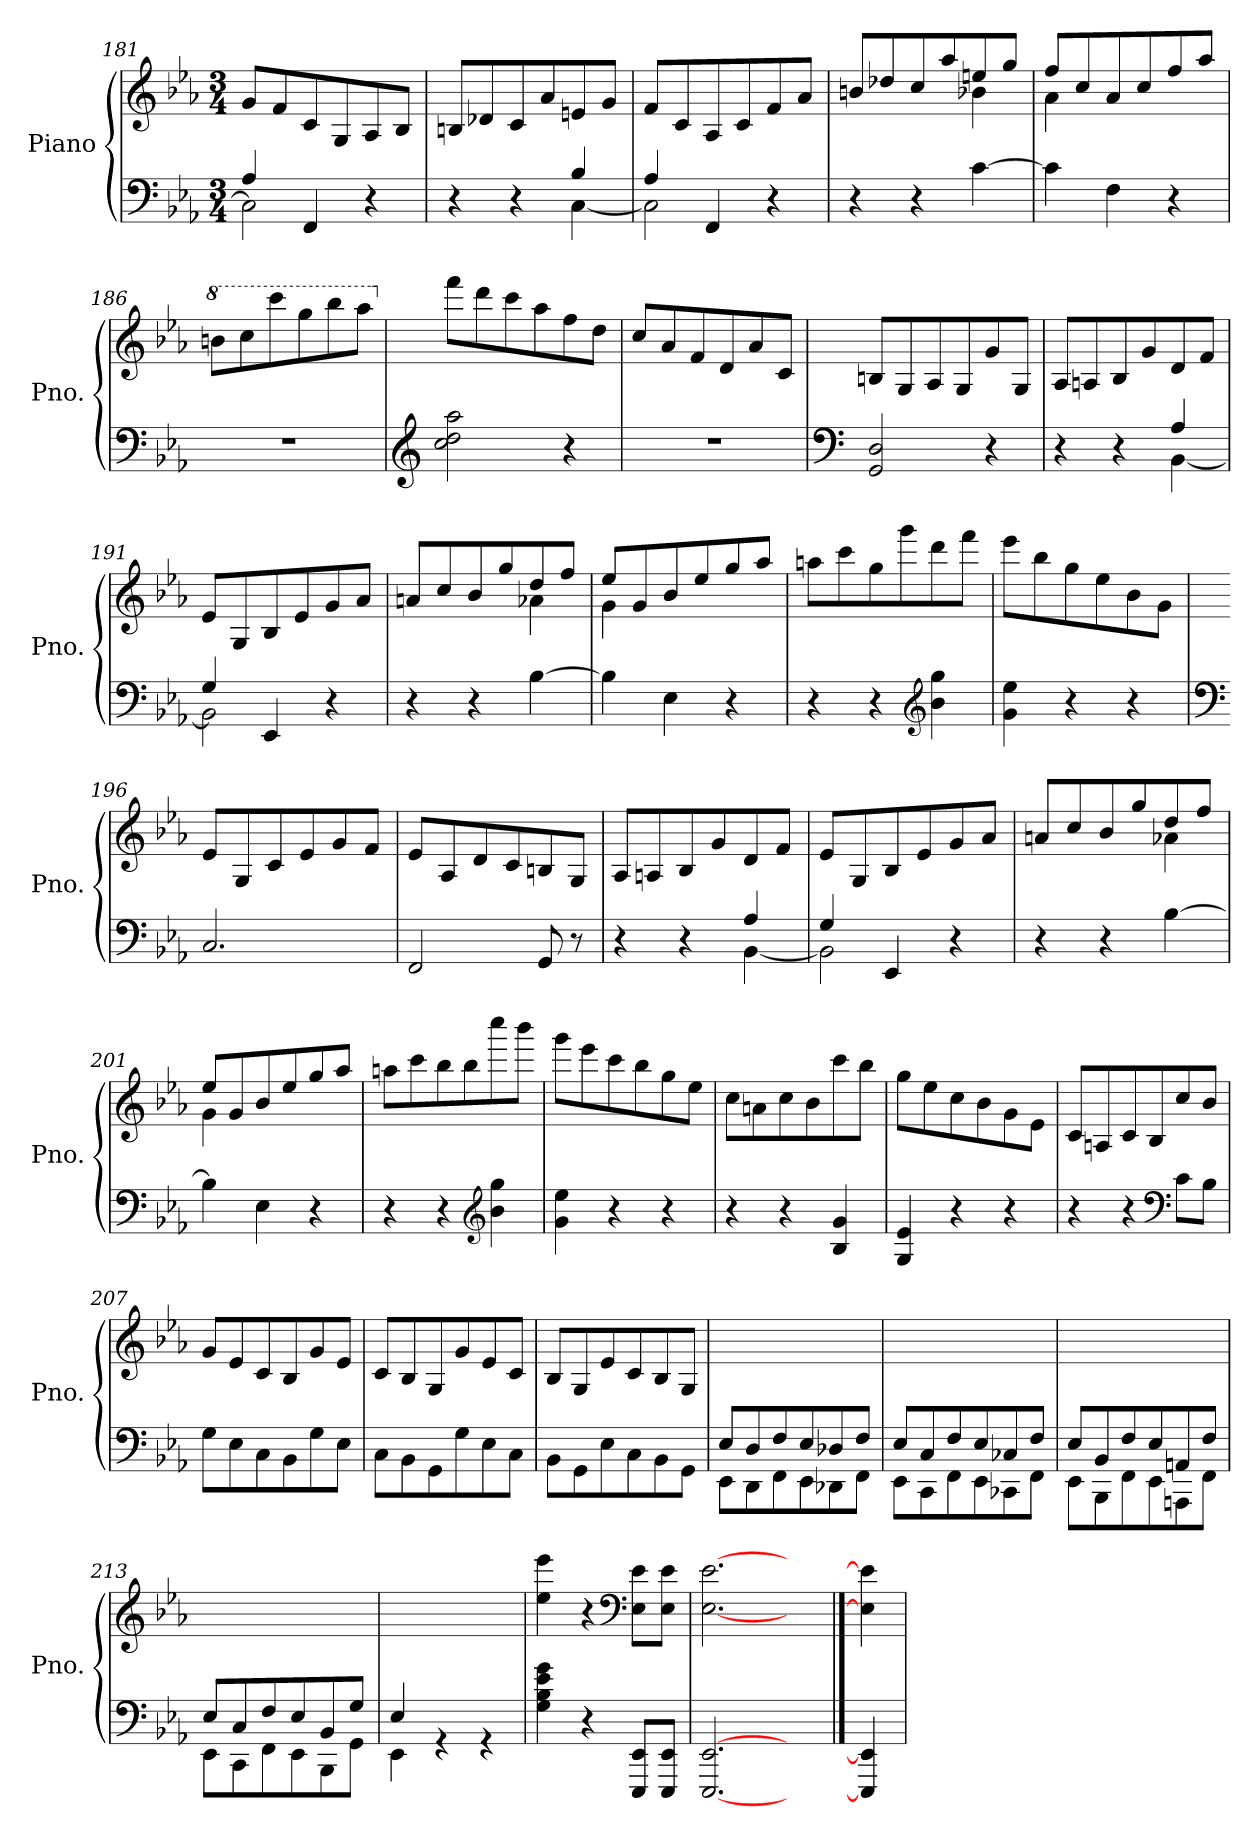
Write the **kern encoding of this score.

**kern	**kern
*part1	*part1
*staff2	*staff1
*I"Piano	*
*I'Pno.	*
!!LO:LB:g=z
*clefF4	*clefG2
*k[b-e-a-]	*k[b-e-a-]
*M3/4	*M3/4
=181	=181
*^	*
4A-/	2C\]	8g/L
.	.	8f/
4FF/	.	8c/
.	.	8G/
4r	4ryy	8A-/
.	.	8B-/J
=182	=182	=182
4r	4ryy	8Bn/L
.	.	8d-X/
4r	4ryy	8c/
.	.	8a-/
4B-/	[4C\	8en/
.	.	8g/J
=183	=183	=183
4A-/	2C\]	8f/L
.	.	8c/
4FF/	.	8A-/
.	.	8c/
4r	4ryy	8f/
.	.	8a-/J
*v	*v	*
=184	=184
*	*^
4r	8bn/L	4ryy
.	8dd-X/	.
4r	8cc/	4ryy
.	8aa-/	.
[4c\	8een/	4b-X\
.	8gg/J	.
=185	=185	=185
4c\]	8ff/L	4a-\
.	8cc/	.
4F\	8a-/	2ryy
.	8cc/	.
4r	8ff/	.
.	8aa-/J	.
*	*v	*v
=186	=186
*	*8va
2.r	8bbn\L
.	8ccc\
.	8cccc\
.	8ggg\
.	8bbb-\
.	8aaa-\J
=187	=187
*clefG2	*
*	*X8va
2cc\ 2dd\ 2aa-\	8fff\L
.	8ddd\
.	8ccc\
.	8aa-\
4r	8ff\
.	8dd\J
!!LO:PB:g=z
=188	=188
2.r	8cc/L
.	8a-/
.	8f/
.	8d/
.	8a-/
.	8c/J
=189	=189
*clefF4	*
2GG/ 2D/	8Bn/L
.	8G/
.	8A-/
.	8G/
4r	8g/
.	8G/J
=190	=190
*^	*
4r	4ryy	8A-/L
.	.	8An/
4r	4ryy	8B-/
.	.	8g/
4A-/	[4BB-\	8d/
.	.	8f/J
=191	=191	=191
4G/	2BB-\]	8e-/L
.	.	8G/
4EE-/	.	8B-/
.	.	8e-/
4r	4ryy	8g/
.	.	8a-/J
*v	*v	*
=192	=192
*	*^
4r	8an/L	4ryy
.	8cc/	.
4r	8b-/	4ryy
.	8gg/	.
[4B-\	8dd/	4a-X\
.	8ff/J	.
=193	=193	=193
4B-\]	8ee-/L	4g\
.	8g/	.
4E-\	8b-/	2ryy
.	8ee-/	.
4r	8gg/	.
.	8aa-/J	.
*	*v	*v
=194	=194
4r	8aan\L
.	8ccc\
4r	8gg\
.	8ggg\
*clefG2	*
4b-\ 4gg\	8ddd\
.	8fff\J
=195	=195
4g\ 4ee-\	8eee-\L
.	8bb-\
4r	8gg\
.	8ee-\
4r	8b-\
.	8g\J
!!LO:LB:g=z
=196	=196
*clefF4	*
2.C/	8e-/L
.	8G/
.	8c/
.	8e-/
.	8g/
.	8f/J
=197	=197
2FF/	8e-/L
.	8A-/
.	8d/
.	8c/
8GG/	8Bn/
8r	8G/J
=198	=198
*^	*
4r	4ryy	8A-/L
.	.	8An/
4r	4ryy	8B-/
.	.	8g/
4A-/	[4BB-\	8d/
.	.	8f/J
=199	=199	=199
4G/	2BB-\]	8e-/L
.	.	8G/
4EE-/	.	8B-/
.	.	8e-/
4r	4ryy	8g/
.	.	8a-/J
*v	*v	*
=200	=200
*	*^
4r	8an/L	4ryy
.	8cc/	.
4r	8b-/	4ryy
.	8gg/	.
[4B-\	8dd/	4a-X\
.	8ff/J	.
=201	=201	=201
4B-\]	8ee-/L	4g\
.	8g/	.
4E-\	8b-/	2ryy
.	8ee-/	.
4r	8gg/	.
.	8aa-/J	.
*	*v	*v
=202	=202
4r	8aan\L
.	8ccc\
4r	8bb-\
.	8bb-\
*clefG2	*
4b-\ 4gg\	8cccc\
.	8bbb-\J
!!LO:LB:g=z
=203	=203
4g\ 4ee-\	8ggg\L
.	8eee-\
4r	8ccc\
.	8bb-\
4r	8gg\
.	8ee-\J
=204	=204
4r	8cc\L
.	8an\
4r	8cc\
.	8b-\
4B-/ 4g/	8ccc\
.	8bb-\J
=205	=205
4G/ 4e-/	8gg\L
.	8ee-\
4r	8cc\
.	8b-\
4r	8g\
.	8e-\J
=206	=206
4r	8c/L
.	8An/
4r	8c/
.	8B-/
*clefF4	*
8c\L	8cc/
8B-\J	8b-/J
=207	=207
8G\L	8g/L
8E-\	8e-/
8C\	8c/
8BB-\	8B-/
8G\	8g/
8E-\J	8e-/J
=208	=208
8C\L	8c/L
8BB-\	8B-/
8GG\	8G/
8G\	8g/
8E-\	8e-/
8C\J	8c/J
=209	=209
8BB-\L	8B-/L
8GG\	8G/
8E-\	8e-/
8C\	8c/
8BB-\	8B-/
8GG\J	8G/J
!!LO:LB:g=z
=210	=210
*^	*
8E-/L	8EE-\L	2.ryy
8D/	8DD\	.
8F/	8FF\	.
8E-/	8EE-\	.
8D-X/	8DD-X\	.
8F/J	8FF\J	.
=211	=211	=211
8E-/L	8EE-\L	2.ryy
8C/	8CC\	.
8F/	8FF\	.
8E-/	8EE-\	.
8C-X/	8CC-X\	.
8F/J	8FF\J	.
=212	=212	=212
8E-/L	8EE-\L	2.ryy
8BB-/	8BBB-\	.
8F/	8FF\	.
8E-/	8EE-\	.
8AAn/	8AAAn\	.
8F/J	8FF\J	.
=213	=213	=213
8E-/L	8EE-\L	2.ryy
8C/	8CC\	.
8F/	8FF\	.
8E-/	8EE-\	.
8BB-/	8BBB-\	.
8G/J	8GG\J	.
=214	=214	=214
4E-/	4EE-\	2.ryy
4rGG	2ryy	.
4rGG	.	.
*v	*v	*
=215	=215
4G\ 4B-\ 4e-\ 4g\	4ee-\ 4eee-\
4r	4r
*	*clefF4
8EEE-/ 8EE-/L	8E-\ 8e-\L
8EEE-/ 8EE-/J	8E-\ 8e-\J
=216	=216
*	*MM210
[2.EEE- [2.EE-	[2.E- [2.e-
4ryy	4ryy
==217	==217
4EEE-] 4EE-]	4E-] 4e-]
=	=
*-	*-
